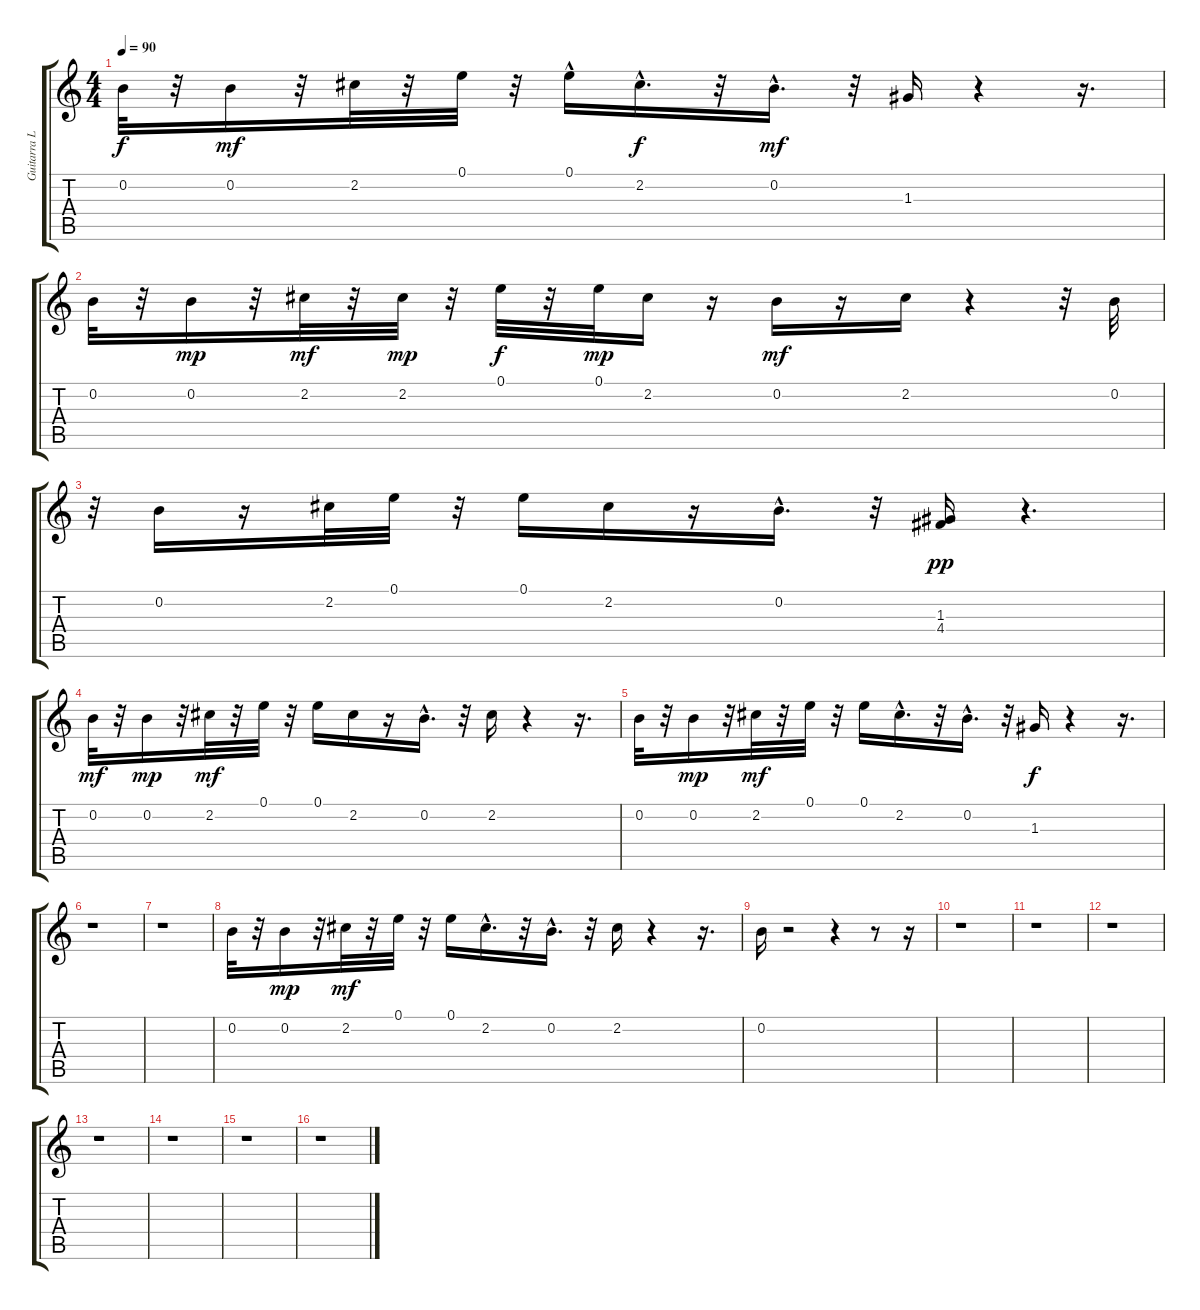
\track ("Guitarra Limpia" "Guitarra L") {instrument electricguitarclean}
\staff {score tabs}
\tuning (E4 B3 G3 D3 A2 E2) {hide}
\ts (4 4)
\tempo 90
\clef g2
\ks c
0.2.32{dy f} r.32 0.2.16{dy mf} r.32 2.2.32 r.32 0.1.32 r.32 0.1{hac}.16 2.2{hac}.16{d dy f} r.32 0.2{hac}.16{d dy mf} r.32 1.3.16 r.4 r.16{d} |
0.2.32 r.32 0.2.16{dy mp} r.32 2.2.32{dy mf} r.32 2.2.32{dy mp} r.32 0.1.32{dy f} r.32 0.1.32{dy mp} 2.2.16 r.16 0.2.16{dy mf} r.16 2.2.16 r.4 r.32 0.2.32 |
r.32 0.2.16 r.16 2.2.32 0.1.32 r.32 0.1.16 2.2.16 r.16 0.2{hac}.16{d} r.32 (1.3 4.4).16{dy pp} r.4{d} |
0.2.32{dy mf} r.32 0.2.16{dy mp} r.32 2.2.32{dy mf} r.32 0.1.32 r.32 0.1.16 2.2.16 r.16 0.2{hac}.16{d} r.32 2.2.16 r.4 r.16{d} |
0.2.32 r.32 0.2.16{dy mp} r.32 2.2.32{dy mf} r.32 0.1.32 r.32 0.1.16 2.2{hac}.16{d} r.32 0.2{hac}.16{d} r.32 1.3.16{dy f} r.4 r.16{d} |
r.1 |
r.1 |
0.2.32 r.32 0.2.16{dy mp} r.32 2.2.32{dy mf} r.32 0.1.32 r.32 0.1.16 2.2{hac}.16{d} r.32 0.2{hac}.16{d} r.32 2.2.16 r.4 r.16{d} |
0.2.16 r.2 r.4 r.8 r.16 |
r.1 |
r.1 |
r.1 |
r.1 |
r.1 |
r.1 |
r.1
